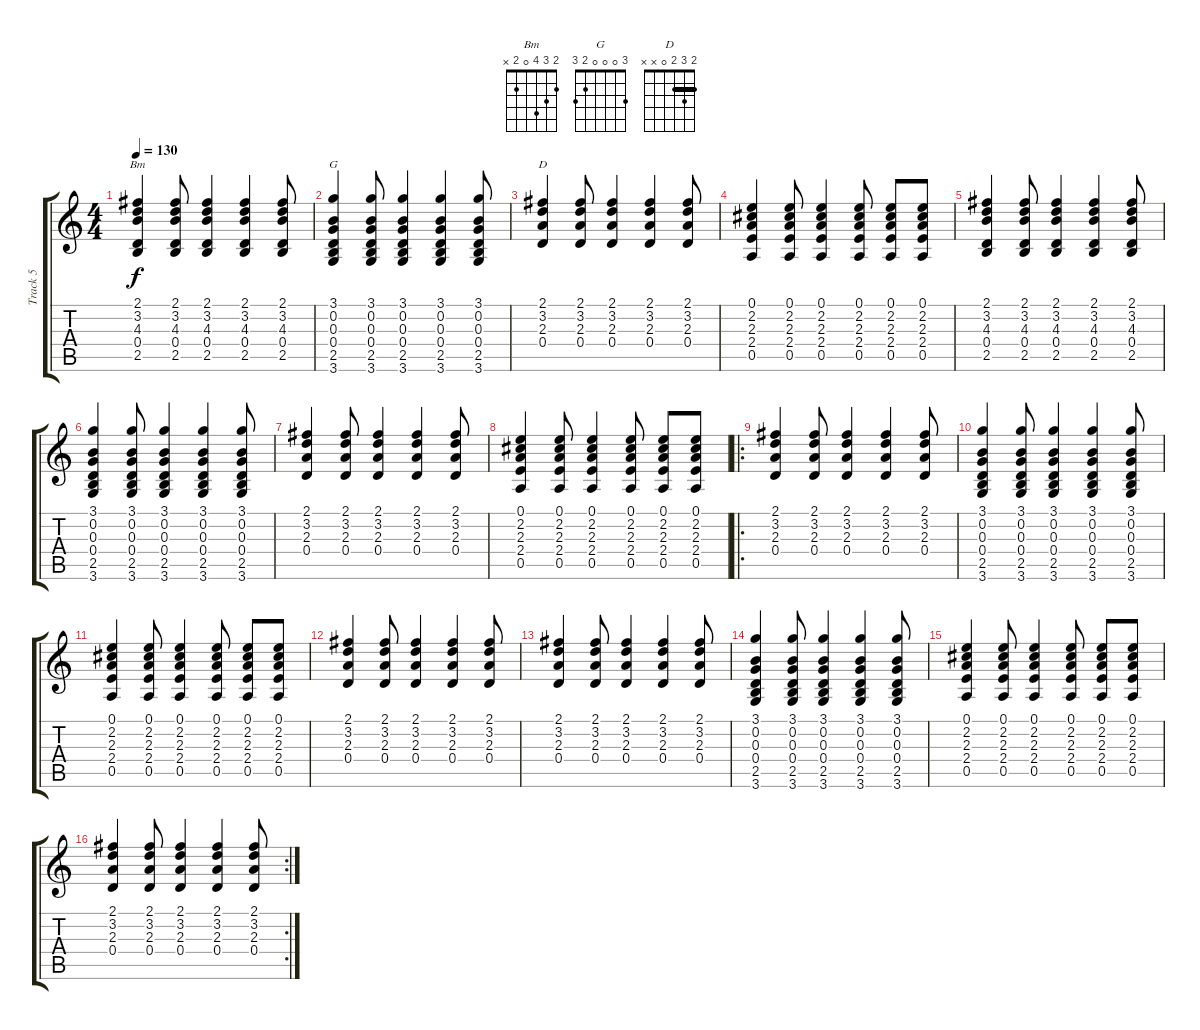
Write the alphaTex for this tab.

\track ("Track 5" "Track 5") {instrument acousticguitarsteel}
\staff {score tabs}
\tuning (E4 B3 G3 D3 A2 E2) {hide}
\chord ("Bm" 2 3 4 0 2 x)
\chord ("G" 3 0 0 0 2 3)
\chord ("D" 2 3 2 0 x x) {barre 2}
\ts (4 4)
\tempo 130
\clef g2
\ks c
(2.1 3.2 4.3 0.4 2.5).4{ch "Bm" dy f} (2.1 3.2 4.3 0.4 2.5).8 (2.1 3.2 4.3 0.4 2.5).4 (2.1 3.2 4.3 0.4 2.5).4 (2.1 3.2 4.3 0.4 2.5).8 |
(3.1 0.2 0.3 0.4 2.5 3.6).4{ch "G"} (3.1 0.2 0.3 0.4 2.5 3.6).8 (3.1 0.2 0.3 0.4 2.5 3.6).4 (3.1 0.2 0.3 0.4 2.5 3.6).4 (3.1 0.2 0.3 0.4 2.5 3.6).8 |
(2.1 3.2 2.3 0.4).4{ch "D"} (2.1 3.2 2.3 0.4).8 (2.1 3.2 2.3 0.4).4 (2.1 3.2 2.3 0.4).4 (2.1 3.2 2.3 0.4).8 |
(0.1 2.2 2.3 2.4 0.5).4 (0.1 2.2 2.3 2.4 0.5).8 (0.1 2.2 2.3 2.4 0.5).4 (0.1 2.2 2.3 2.4 0.5).8 (0.1 2.2 2.3 2.4 0.5).8 (0.1 2.2 2.3 2.4 0.5).8 |
(2.1 3.2 4.3 0.4 2.5).4 (2.1 3.2 4.3 0.4 2.5).8 (2.1 3.2 4.3 0.4 2.5).4 (2.1 3.2 4.3 0.4 2.5).4 (2.1 3.2 4.3 0.4 2.5).8 |
(3.1 0.2 0.3 0.4 2.5 3.6).4 (3.1 0.2 0.3 0.4 2.5 3.6).8 (3.1 0.2 0.3 0.4 2.5 3.6).4 (3.1 0.2 0.3 0.4 2.5 3.6).4 (3.1 0.2 0.3 0.4 2.5 3.6).8 |
(2.1 3.2 2.3 0.4).4 (2.1 3.2 2.3 0.4).8 (2.1 3.2 2.3 0.4).4 (2.1 3.2 2.3 0.4).4 (2.1 3.2 2.3 0.4).8 |
(0.1 2.2 2.3 2.4 0.5).4 (0.1 2.2 2.3 2.4 0.5).8 (0.1 2.2 2.3 2.4 0.5).4 (0.1 2.2 2.3 2.4 0.5).8 (0.1 2.2 2.3 2.4 0.5).8 (0.1 2.2 2.3 2.4 0.5).8 |
\ro
(2.1 3.2 2.3 0.4).4 (2.1 3.2 2.3 0.4).8 (2.1 3.2 2.3 0.4).4 (2.1 3.2 2.3 0.4).4 (2.1 3.2 2.3 0.4).8 |
(3.1 0.2 0.3 0.4 2.5 3.6).4 (3.1 0.2 0.3 0.4 2.5 3.6).8 (3.1 0.2 0.3 0.4 2.5 3.6).4 (3.1 0.2 0.3 0.4 2.5 3.6).4 (3.1 0.2 0.3 0.4 2.5 3.6).8 |
(0.1 2.2 2.3 2.4 0.5).4 (0.1 2.2 2.3 2.4 0.5).8 (0.1 2.2 2.3 2.4 0.5).4 (0.1 2.2 2.3 2.4 0.5).8 (0.1 2.2 2.3 2.4 0.5).8 (0.1 2.2 2.3 2.4 0.5).8 |
(2.1 3.2 2.3 0.4).4 (2.1 3.2 2.3 0.4).8 (2.1 3.2 2.3 0.4).4 (2.1 3.2 2.3 0.4).4 (2.1 3.2 2.3 0.4).8 |
(2.1 3.2 2.3 0.4).4 (2.1 3.2 2.3 0.4).8 (2.1 3.2 2.3 0.4).4 (2.1 3.2 2.3 0.4).4 (2.1 3.2 2.3 0.4).8 |
(3.1 0.2 0.3 0.4 2.5 3.6).4 (3.1 0.2 0.3 0.4 2.5 3.6).8 (3.1 0.2 0.3 0.4 2.5 3.6).4 (3.1 0.2 0.3 0.4 2.5 3.6).4 (3.1 0.2 0.3 0.4 2.5 3.6).8 |
(0.1 2.2 2.3 2.4 0.5).4 (0.1 2.2 2.3 2.4 0.5).8 (0.1 2.2 2.3 2.4 0.5).4 (0.1 2.2 2.3 2.4 0.5).8 (0.1 2.2 2.3 2.4 0.5).8 (0.1 2.2 2.3 2.4 0.5).8 |
\rc 2
(2.1 3.2 2.3 0.4).4 (2.1 3.2 2.3 0.4).8 (2.1 3.2 2.3 0.4).4 (2.1 3.2 2.3 0.4).4 (2.1 3.2 2.3 0.4).8
